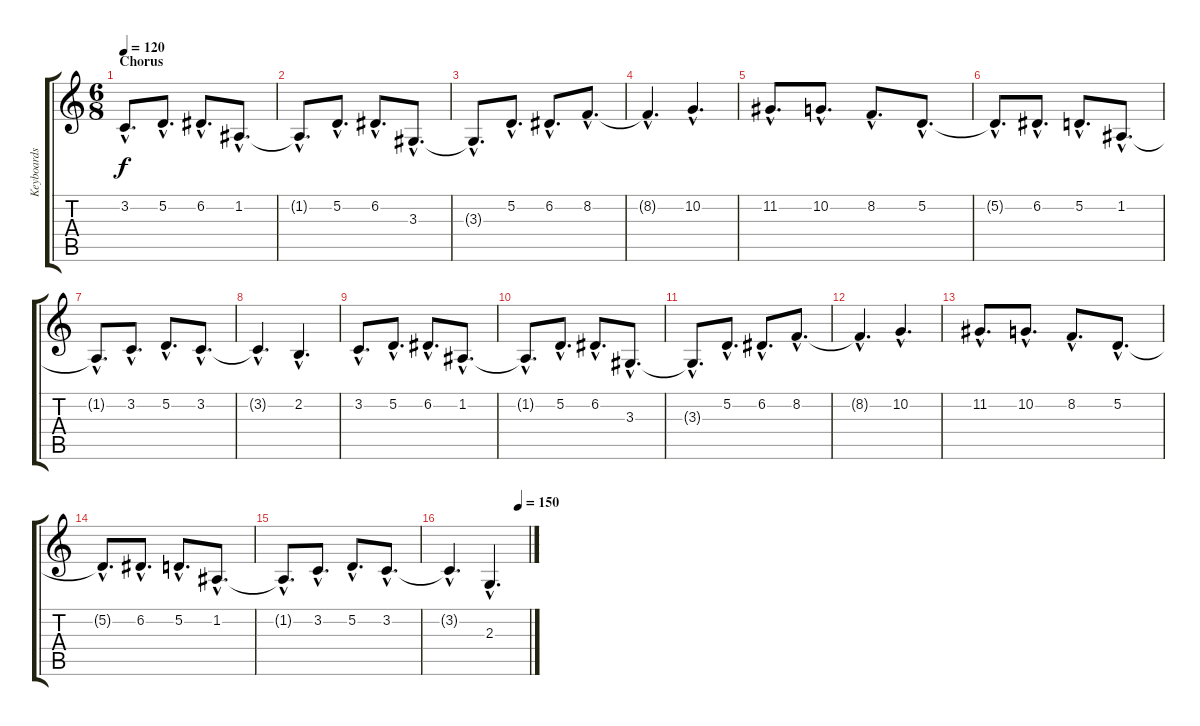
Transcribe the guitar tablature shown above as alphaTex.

\track ("Keyboards" "Keyboards") {instrument acousticgrandpiano}
\staff {score tabs}
\tuning (D4 A3 F3 C3 G2 C2) {hide}
\ts (6 8)
\section ("" "Chorus")
\tempo 120
\clef g2
\ks c
3.2{hac}.8{d dy f} 5.2{hac}.8{d} 6.2{hac}.8{d} 1.2{hac}.8{d} |
1.2{hac t}.8{d} 5.2{hac}.8{d} 6.2{hac}.8{d} 3.3{hac}.8{d} |
3.3{hac t}.8{d} 5.2{hac}.8{d} 6.2{hac}.8{d} 8.2{hac}.8{d} |
8.2{hac t}.4{d} 10.2{hac}.4{d} |
11.2{hac}.8{d} 10.2{hac}.8{d} 8.2{hac}.8{d} 5.2{hac}.8{d} |
5.2{hac t}.8{d} 6.2{hac}.8{d} 5.2{hac}.8{d} 1.2{hac}.8{d} |
1.2{hac t}.8{d} 3.2{hac}.8{d} 5.2{hac}.8{d} 3.2{hac}.8{d} |
3.2{hac t}.4{d} 2.2{hac}.4{d} |
3.2{hac}.8{d} 5.2{hac}.8{d} 6.2{hac}.8{d} 1.2{hac}.8{d} |
1.2{hac t}.8{d} 5.2{hac}.8{d} 6.2{hac}.8{d} 3.3{hac}.8{d} |
3.3{hac t}.8{d} 5.2{hac}.8{d} 6.2{hac}.8{d} 8.2{hac}.8{d} |
8.2{hac t}.4{d} 10.2{hac}.4{d} |
11.2{hac}.8{d} 10.2{hac}.8{d} 8.2{hac}.8{d} 5.2{hac}.8{d} |
5.2{hac t}.8{d} 6.2{hac}.8{d} 5.2{hac}.8{d} 1.2{hac}.8{d} |
1.2{hac t}.8{d} 3.2{hac}.8{d} 5.2{hac}.8{d} 3.2{hac}.8{d} |
\tempo (150 0.875)
3.2{hac t}.4{d} 2.3{hac}.4{d}
